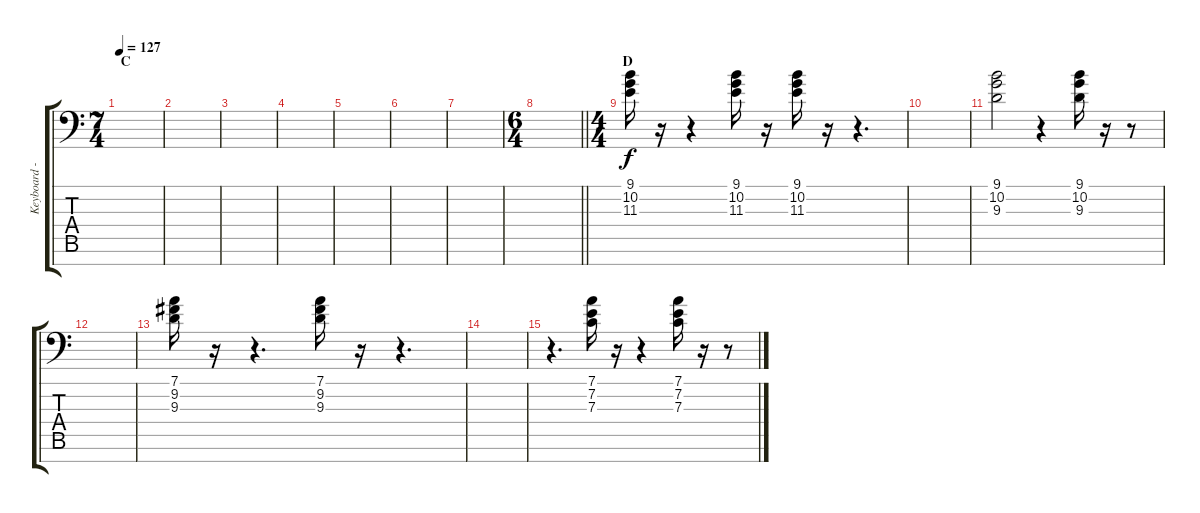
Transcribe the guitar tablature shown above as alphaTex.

\track ("Keyboard - Choir" "Keyboard -") {instrument choiraahs}
\staff {score tabs}
\tuning (D4 A3 F3 C3 G2 D2 A1) {hide}
\ts (7 4)
\section ("" "C")
\tempo 127
\clef f4
\ks c
|
|
|
|
|
|
|
\ts (6 4)
\barLineRight lightlight
|
\ts (4 4)
\section ("" "D")
(9.1 10.2 11.3).16{dy f} r.16 r.4 (9.1 10.2 11.3).16 r.16 (9.1 10.2 11.3).16 r.16 r.4{d} |
|
(9.1 10.2 9.3).2 r.4 (9.1 10.2 9.3).16 r.16 r.8 |
|
(7.1 9.2 9.3).16 r.16 r.4{d} (7.1 9.2 9.3).16 r.16 r.4{d} |
|
r.4{d} (7.1 7.2 7.3).16 r.16 r.4 (7.1 7.2 7.3).16 r.16 r.8
